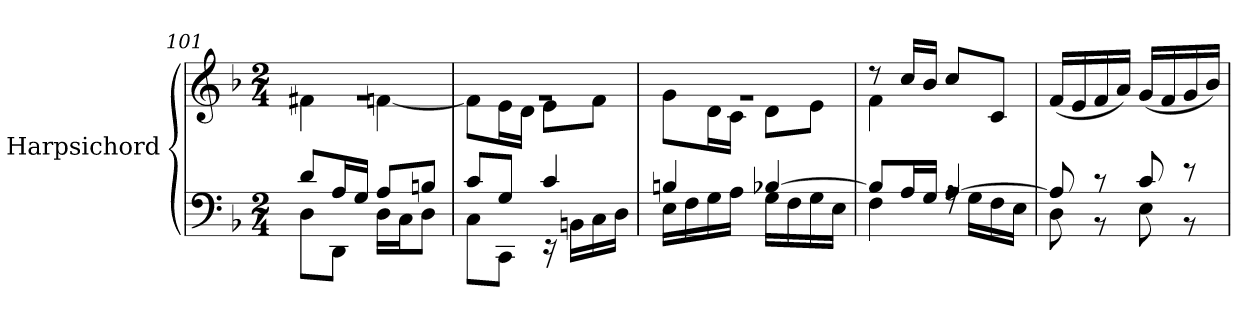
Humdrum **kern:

**kern	**kern
*part1	*part1
*staff2	*staff1
*I"Harpsichord	*
*I'Hch.	*
!!LO:LB:g=z
*clefF4	*clefG2
*k[b-]	*k[b-]
*M2/4	*M2/4
=101	=101
*^	*^
8d/L	8D\L	2rg	4f#X\
16A/L	8DD\J	.	.
16G/JJ	.	.	.
8A/L	16D\LL	.	[4fn\
.	16C\J	.	.
8Bn/J	8D\J	.	.
=102	=102	=102	=102
8c/L	8C\L	2rg	8f\L]
8G/J	8CC\J	.	16e\L
.	.	.	16d\JJ
4c/	16r	.	8e\L
.	16BBn\LL	.	.
.	16C\	.	8f\J
.	16D\JJ	.	.
=103	=103	=103	=103
4Bn/	16E\LL	2rg	8g\L
.	16F\	.	.
.	16G\	.	16d\L
.	16A\JJ	.	16c\JJ
[4B-X/	16G\LL	.	8d\L
.	16F\	.	.
.	16G\	.	8e\J
.	16E\JJ	.	.
=104	=104	=104	=104
8B-/L]	4F\	8r	4f\
16A/L	.	16cc/LL	.
16G/JJ	.	16b-/JJ	.
[4A/	16rA	8cc/L	4ryy
.	16G\LL	.	.
.	16F\	8c/J	.
.	16E\JJ	.	.
*	*	*v	*v
=105	=105	=105
8A/]	8D\	(16f/LL
.	.	16e/
8r	8r	16f/
.	.	16a/JJ)
8c/	8E\	(16g/LL
.	.	16f/
8r	8r	16g/
.	.	16b-/JJ)
*v	*v	*
=	=
*-	*-
